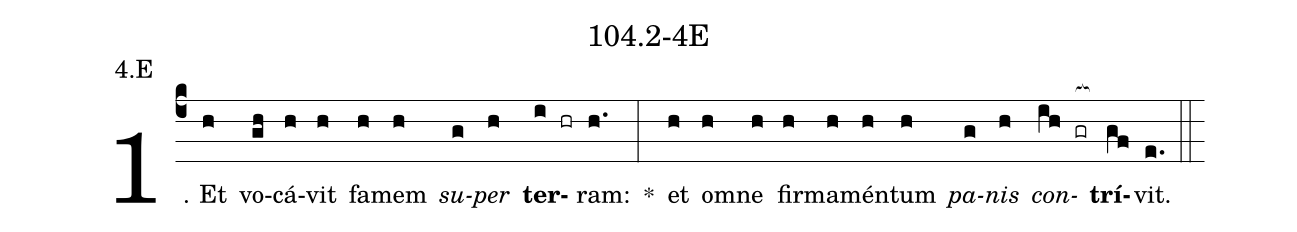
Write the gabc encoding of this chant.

name: 104.2-4E;
annotation: 4.E;
%%
(c4)1. Et(h) vo(gh)cá(h)vit(h) fa(h)mem(h) <i>su</i>(g)<i>per</i>(h) <b>ter</b>(i hr)ram:(h.) *(:) et(h) om(h)ne(h) fir(h)ma(h)mén(h)tum(h) <i>pa</i>(g)<i>nis</i>(h) <i>con</i>(ih gr[ocb:1{])<b>trí</b>(gf[ocb:0}])vit.(e.) (::)


%E(h) u(g) o(h) u(ih) a(gf) e.(e.) (::)
